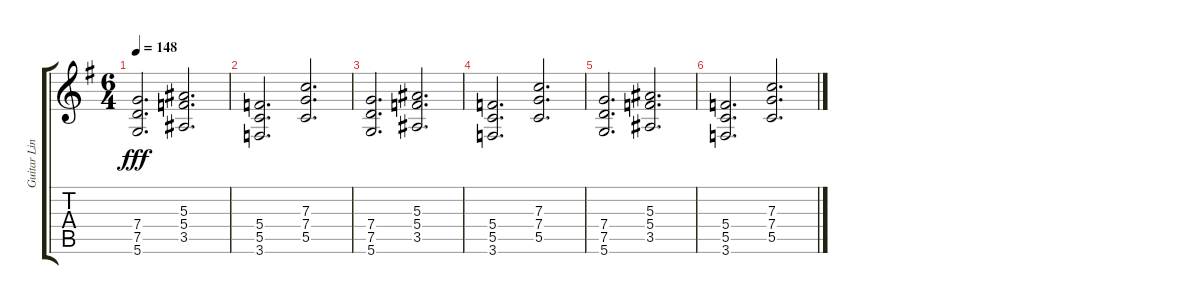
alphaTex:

\track ("Guitar Line 2 [Distortion]" "Guitar Lin") {instrument distortionguitar}
\staff {score tabs}
\tuning (D4 A3 F3 C3 G2 D2) {hide}
\ts (6 4)
\tempo 148
\clef g2
\ks g
(7.4 7.5 5.6).2{d dy fff} (5.3 5.4 3.5).2{d} |
(5.4 5.5 3.6).2{d} (7.3 7.4 5.5).2{d} |
(7.4 7.5 5.6).2{d} (5.3 5.4 3.5).2{d} |
(5.4 5.5 3.6).2{d} (7.3 7.4 5.5).2{d} |
(7.4 7.5 5.6).2{d} (5.3 5.4 3.5).2{d} |
(5.4 5.5 3.6).2{d} (7.3 7.4 5.5).2{d}
